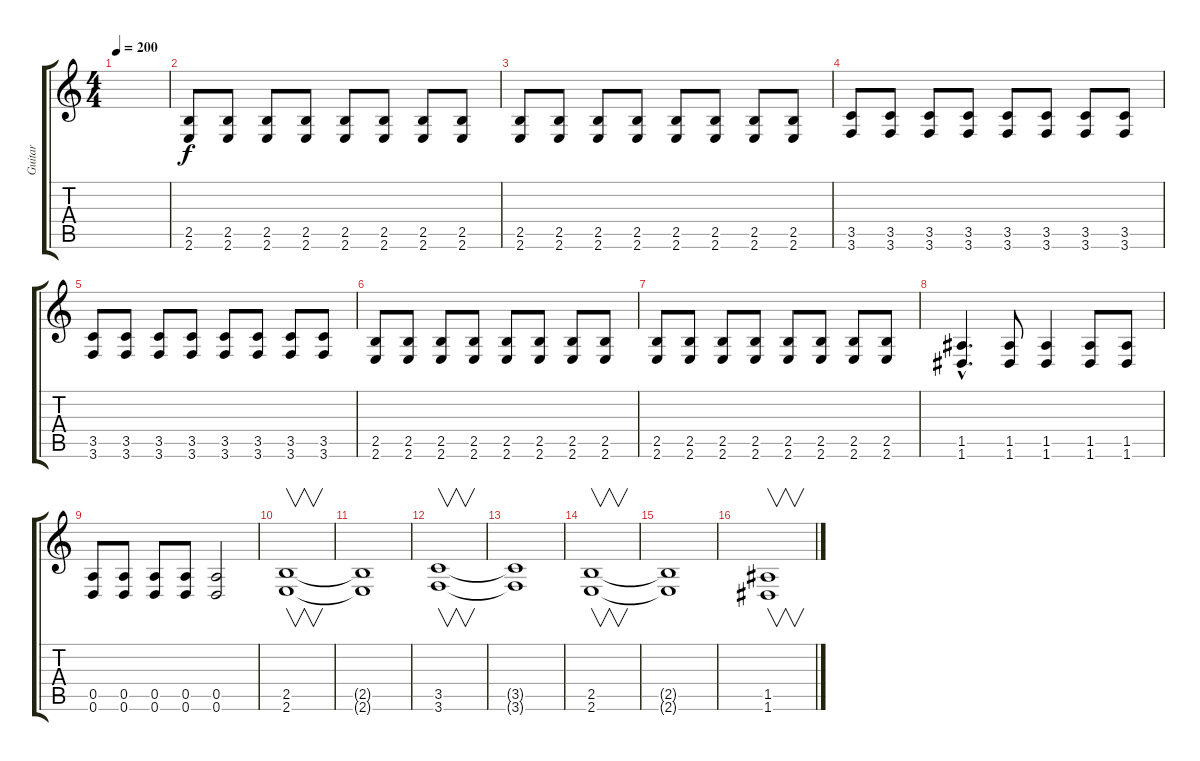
\track ("Guitar" "Guitar") {instrument overdrivenguitar}
\staff {score tabs}
\tuning (E4 B3 G3 D3 A2 D2) {hide}
\ts (4 4)
\tempo 200
\clef g2
\ks c
|
(2.5 2.6).8 (2.5 2.6).8 (2.5 2.6).8 (2.5 2.6).8 (2.5 2.6).8 (2.5 2.6).8 (2.5 2.6).8 (2.5 2.6).8 |
(2.5 2.6).8 (2.5 2.6).8 (2.5 2.6).8 (2.5 2.6).8 (2.5 2.6).8 (2.5 2.6).8 (2.5 2.6).8 (2.5 2.6).8 |
(3.5 3.6).8 (3.5 3.6).8 (3.5 3.6).8 (3.5 3.6).8 (3.5 3.6).8 (3.5 3.6).8 (3.5 3.6).8 (3.5 3.6).8 |
(3.5 3.6).8 (3.5 3.6).8 (3.5 3.6).8 (3.5 3.6).8 (3.5 3.6).8 (3.5 3.6).8 (3.5 3.6).8 (3.5 3.6).8 |
(2.5 2.6).8 (2.5 2.6).8 (2.5 2.6).8 (2.5 2.6).8 (2.5 2.6).8 (2.5 2.6).8 (2.5 2.6).8 (2.5 2.6).8 |
(2.5 2.6).8 (2.5 2.6).8 (2.5 2.6).8 (2.5 2.6).8 (2.5 2.6).8 (2.5 2.6).8 (2.5 2.6).8 (2.5 2.6).8 |
(1.5{hac} 1.6{hac}).4{d} (1.5 1.6).8 (1.5 1.6).4 (1.5 1.6).8 (1.5 1.6).8 |
(0.5 0.6).8 (0.5 0.6).8 (0.5 0.6).8 (0.5 0.6).8 (0.5 0.6).2 |
(2.5 2.6).1{v} |
(2.5{t} 2.6{t}).1 |
(3.5 3.6).1{v} |
(3.5{t} 3.6{t}).1 |
(2.5 2.6).1{v} |
(2.5{t} 2.6{t}).1 |
(1.5 1.6).1{v}
